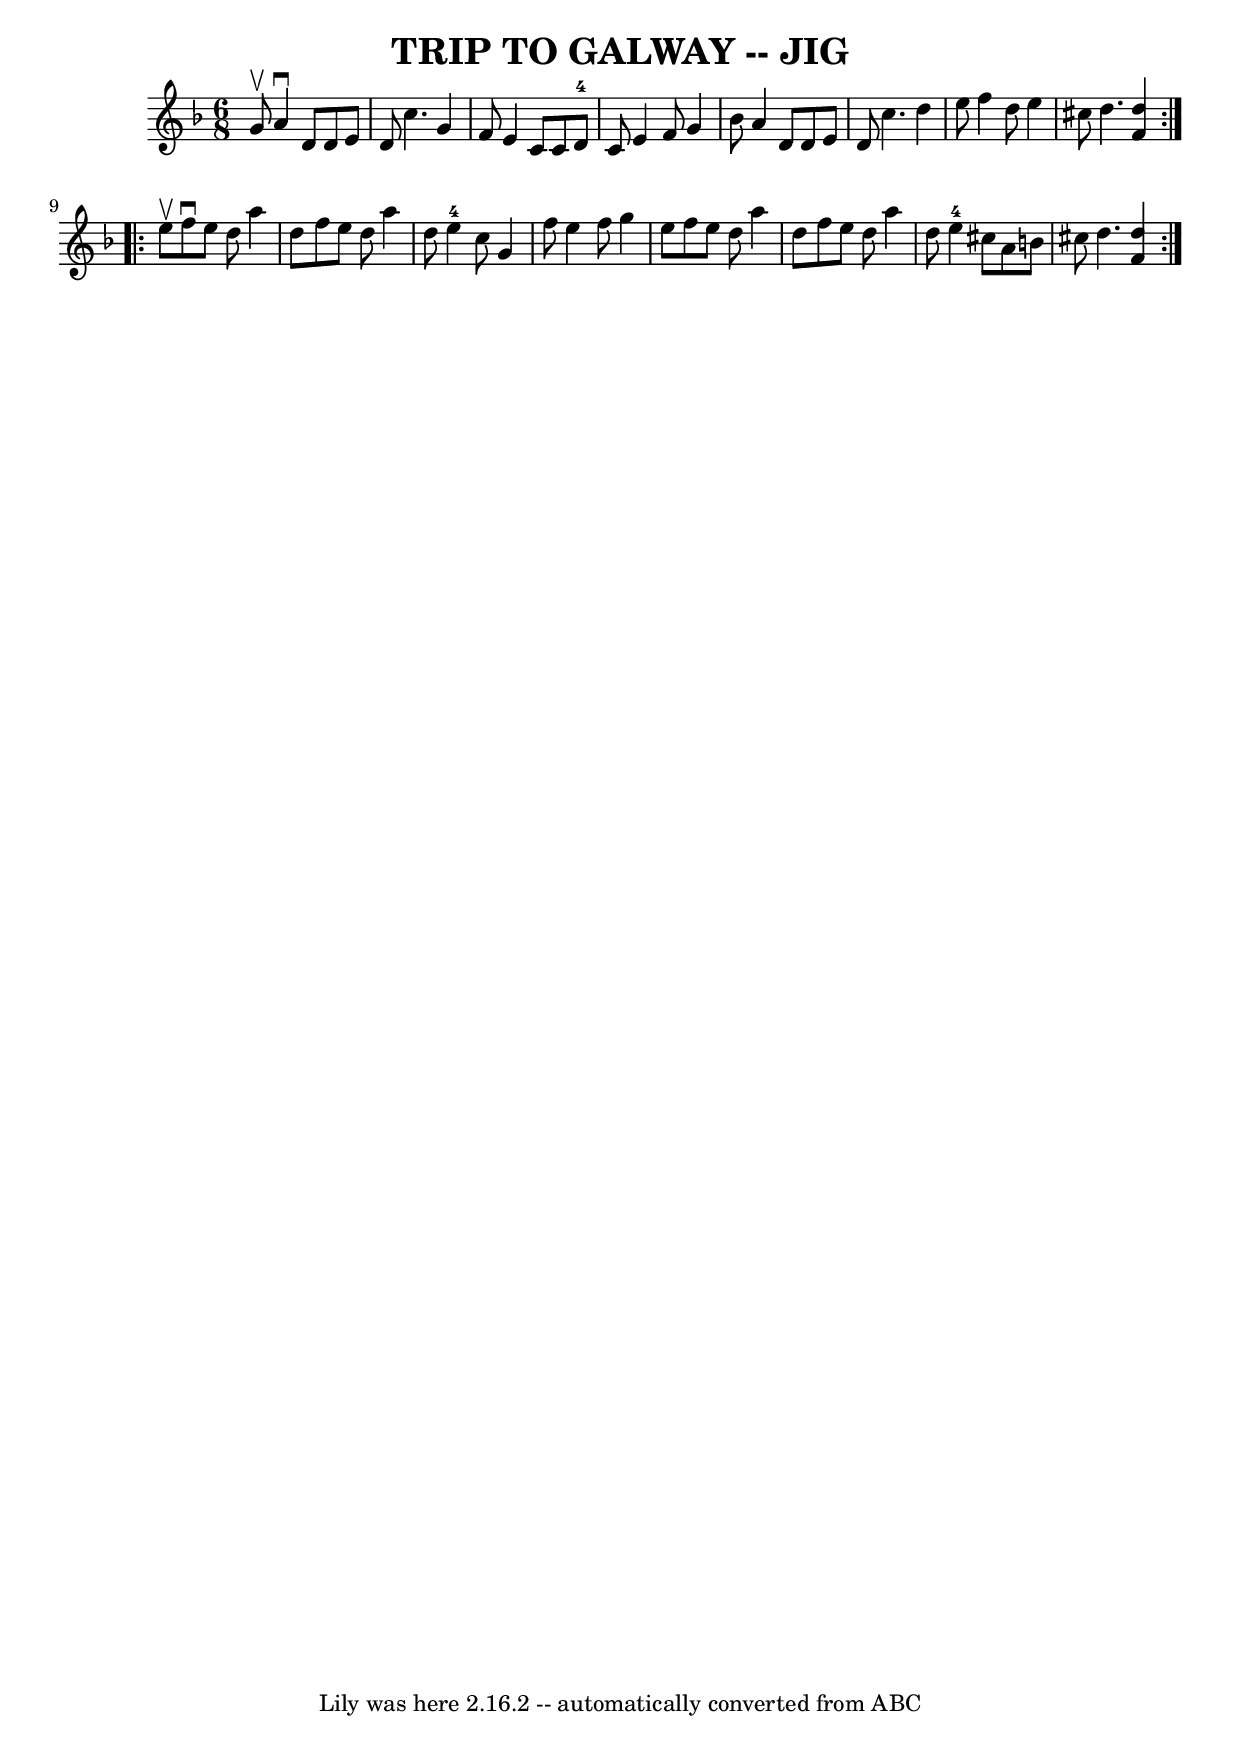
\version "2.7.40"
\include "Mammoth.ily"
\header {
	%% book = "Ryan's Mammoth Collection of Fiddle Tunes"
	crossRefNumber = "1"
	footnotes = ""
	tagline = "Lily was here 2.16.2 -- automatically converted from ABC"
	title = "TRIP TO GALWAY -- JIG"
}
voicedefault =  {


\repeat volta 2 {
\time 6/8 \key d \minor g'8^\upbow       |
 a'4^\downbow d'8    
d'8 e'8 d'8    |
 c''4. g'4 f'8    |
 e'4 c'8    
c'8 d'8-4 c'8    |
 e'4 f'8 g'4 bes'8        |
  
 a'4 d'8 d'8 e'8 d'8    |
 c''4. d''4 e''8    
|
 f''4 d''8 e''4 cis''8    |
 d''4.  << d''4 f'4 
  >>   }     \repeat volta 2 { e''8^\upbow       |
 f''8^\downbow   
e''8 d''8 a''4 d''8    |
 f''8 e''8 d''8 a''4 d''8 
   |
 e''4-4 c''8 g'4 f''8    |
 e''4 f''8    
g''4 e''8        |
 f''8 e''8 d''8 a''4 d''8    |
 
 f''8 e''8 d''8 a''4 d''8    |
 e''4-4 cis''8    
a'8 b'8 cis''!8    |
 d''4.  << d''4 f'4   >>   }   
}

\score{
    <<

	\context Staff="default"
	{
	    \voicedefault 
	}

    >>
	\layout {
	}
	\midi {}
}
